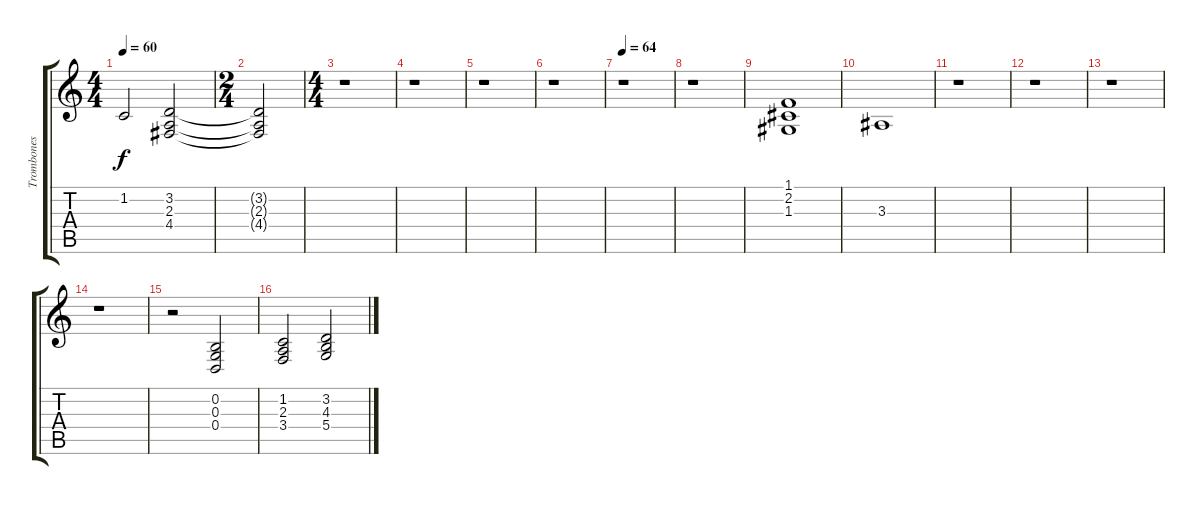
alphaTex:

\track ("Trombones           " "Trombones ") {instrument trombone}
\staff {score tabs}
\tuning (E4 B3 G3 D3 A2 E2) {hide}
\ts (4 4)
\tempo 60
\clef g2
\ks c
1.2{t}.2{dy f} (3.2 2.3 4.4).2 |
\ts (2 4)
(3.2{t} 2.3{t} 4.4{t}).2 |
\ts (4 4)
r.1 |
r.1 |
r.1 |
r.1 |
\tempo 64
r.1 |
r.1 |
(1.1 2.2 1.3).1 |
3.3.1 |
r.1 |
r.1 |
r.1 |
r.1 |
r.2 (0.2 0.3 0.4).2 |
(1.2 2.3 3.4).2 (3.2 4.3 5.4).2
